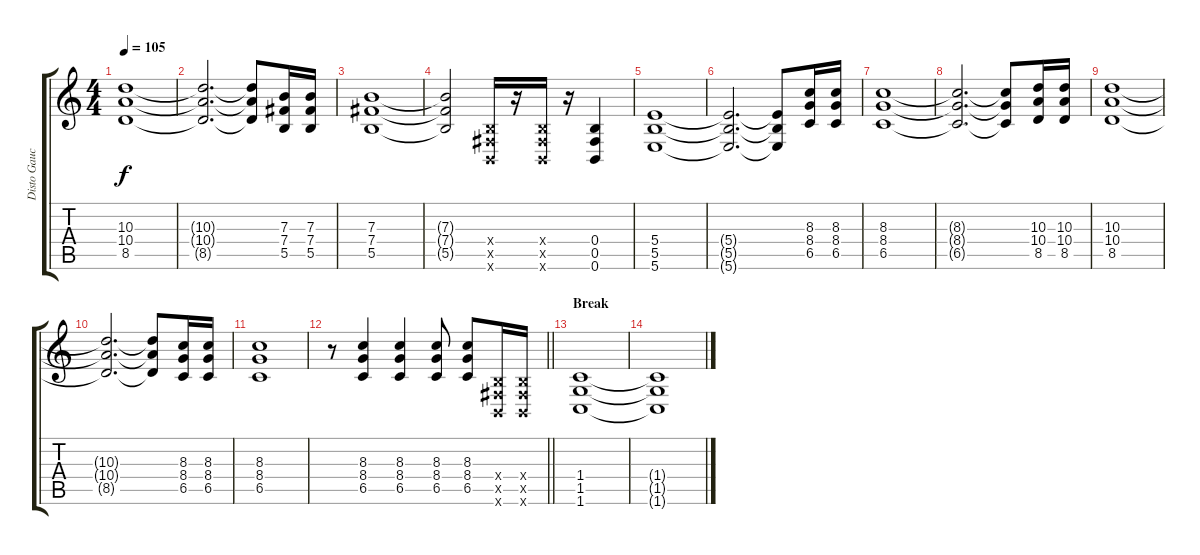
\track ("Disto Gauche" "Disto Gauc") {instrument distortionguitar}
\staff {score tabs}
\tuning (Db4 Ab3 E3 B2 Gb2 B1) {hide}
\ts (4 4)
\tempo 105
\clef g2
\ks c
(10.3 10.4 8.5).1{dy f} |
(10.3{t} 10.4{t} 8.5{t}).2{d} (10.3{t} 10.4{t} 8.5{t}).8 (7.3 7.4 5.5).16 (7.3 7.4 5.5).16 |
(7.3 7.4 5.5).1 |
(7.3{t} 7.4{t} 5.5{t}).2 (0.4{x} 0.5{x} 0.6{x}).16 r.16 (0.4{x} 0.5{x} 0.6{x}).16 r.16 (0.4 0.5 0.6).4 |
(5.4 5.5 5.6).1 |
(5.4{t} 5.5{t} 5.6{t}).2{d} (5.4{t} 5.5{t} 5.6{t}).8 (8.3 8.4 6.5).16 (8.3 8.4 6.5).16 |
(8.3 8.4 6.5).1 |
(8.3{t} 8.4{t} 6.5{t}).2{d} (8.3{t} 8.4{t} 6.5{t}).8 (10.3 10.4 8.5).16 (10.3 10.4 8.5).16 |
(10.3 10.4 8.5).1 |
(10.3{t} 10.4{t} 8.5{t}).2{d} (10.3{t} 10.4{t} 8.5{t}).8 (8.3 8.4 6.5).16 (8.3 8.4 6.5).16 |
(8.3 8.4 6.5).1 |
\barLineRight lightlight
r.8 (8.3 8.4 6.5).4 (8.3 8.4 6.5).4 (8.3 8.4 6.5).8 (8.3 8.4 6.5).8 (0.4{x} 0.5{x} 0.6{x}).16 (0.4{x} 0.5{x} 0.6{x}).16 |
\section ("" "Break")
(1.4 1.5 1.6).1 |
(1.4{t} 1.5{t} 1.6{t}).1
